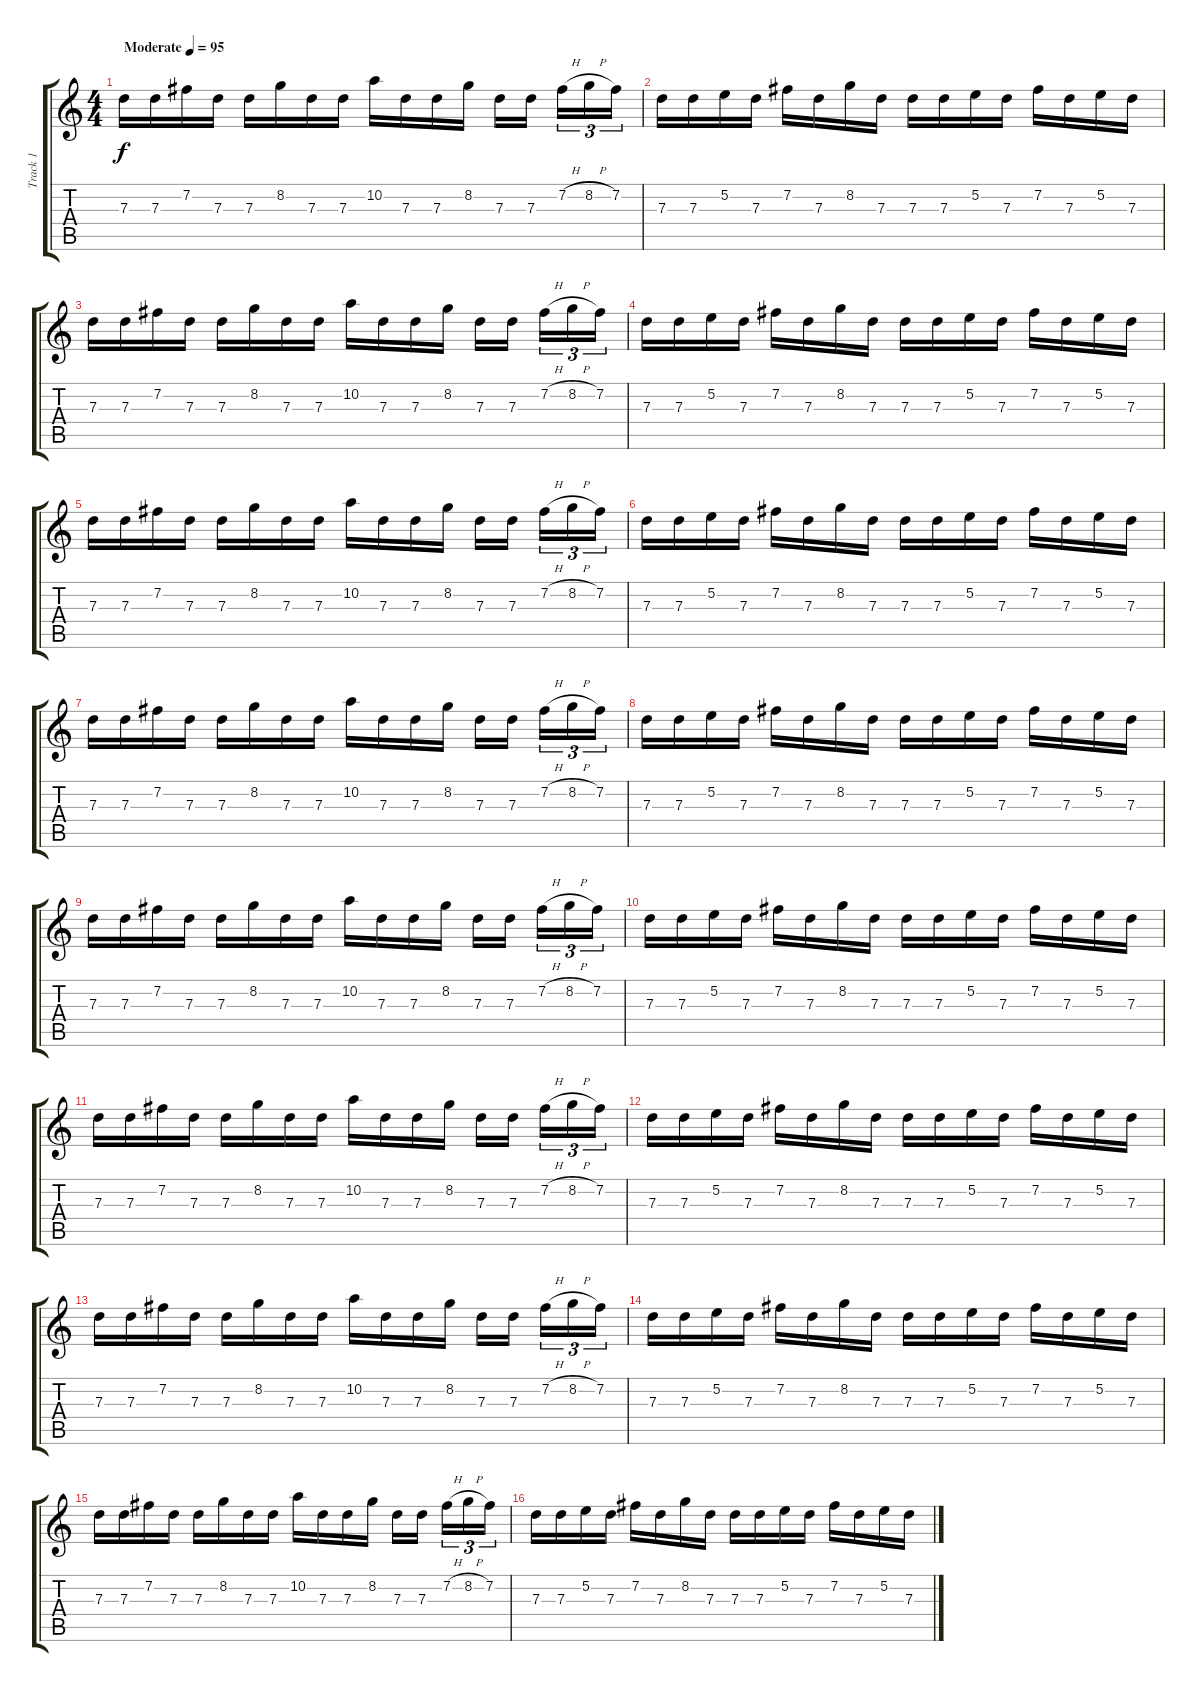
\track ("Track 1" "Track 1") {instrument distortionguitar}
\staff {score tabs}
\tuning (E4 B3 G3 D3 A2 D2) {hide}
\ts (4 4)
\tempo (95 "Moderate")
\clef g2
\ks c
7.3.16{dy f instrument distortionguitar} 7.3.16 7.2.16 7.3.16 7.3.16 8.2.16 7.3.16 7.3.16 10.2.16 7.3.16 7.3.16 8.2.16 7.3.16 7.3.16{beam splitsecondary} 7.2{h}.16{tu (3 2)} 8.2{h}.16{tu (3 2)} 7.2.16{tu (3 2)} |
7.3.16 7.3.16 5.2.16 7.3.16 7.2.16 7.3.16 8.2.16 7.3.16 7.3.16 7.3.16 5.2.16 7.3.16 7.2.16 7.3.16 5.2.16 7.3.16 |
7.3.16 7.3.16 7.2.16 7.3.16 7.3.16 8.2.16 7.3.16 7.3.16 10.2.16 7.3.16 7.3.16 8.2.16 7.3.16 7.3.16{beam splitsecondary} 7.2{h}.16{tu (3 2)} 8.2{h}.16{tu (3 2)} 7.2.16{tu (3 2)} |
7.3.16 7.3.16 5.2.16 7.3.16 7.2.16 7.3.16 8.2.16 7.3.16 7.3.16 7.3.16 5.2.16 7.3.16 7.2.16 7.3.16 5.2.16 7.3.16 |
7.3.16 7.3.16 7.2.16 7.3.16 7.3.16 8.2.16 7.3.16 7.3.16 10.2.16 7.3.16 7.3.16 8.2.16 7.3.16 7.3.16{beam splitsecondary} 7.2{h}.16{tu (3 2)} 8.2{h}.16{tu (3 2)} 7.2.16{tu (3 2)} |
7.3.16 7.3.16 5.2.16 7.3.16 7.2.16 7.3.16 8.2.16 7.3.16 7.3.16 7.3.16 5.2.16 7.3.16 7.2.16 7.3.16 5.2.16 7.3.16 |
7.3.16 7.3.16 7.2.16 7.3.16 7.3.16 8.2.16 7.3.16 7.3.16 10.2.16 7.3.16 7.3.16 8.2.16 7.3.16 7.3.16{beam splitsecondary} 7.2{h}.16{tu (3 2)} 8.2{h}.16{tu (3 2)} 7.2.16{tu (3 2)} |
7.3.16 7.3.16 5.2.16 7.3.16 7.2.16 7.3.16 8.2.16 7.3.16 7.3.16 7.3.16 5.2.16 7.3.16 7.2.16 7.3.16 5.2.16 7.3.16 |
7.3.16 7.3.16 7.2.16 7.3.16 7.3.16 8.2.16 7.3.16 7.3.16 10.2.16 7.3.16 7.3.16 8.2.16 7.3.16 7.3.16{beam splitsecondary} 7.2{h}.16{tu (3 2)} 8.2{h}.16{tu (3 2)} 7.2.16{tu (3 2)} |
7.3.16 7.3.16 5.2.16 7.3.16 7.2.16 7.3.16 8.2.16 7.3.16 7.3.16 7.3.16 5.2.16 7.3.16 7.2.16 7.3.16 5.2.16 7.3.16 |
7.3.16 7.3.16 7.2.16 7.3.16 7.3.16 8.2.16 7.3.16 7.3.16 10.2.16 7.3.16 7.3.16 8.2.16 7.3.16 7.3.16{beam splitsecondary} 7.2{h}.16{tu (3 2)} 8.2{h}.16{tu (3 2)} 7.2.16{tu (3 2)} |
7.3.16 7.3.16 5.2.16 7.3.16 7.2.16 7.3.16 8.2.16 7.3.16 7.3.16 7.3.16 5.2.16 7.3.16 7.2.16 7.3.16 5.2.16 7.3.16 |
7.3.16 7.3.16 7.2.16 7.3.16 7.3.16 8.2.16 7.3.16 7.3.16 10.2.16 7.3.16 7.3.16 8.2.16 7.3.16 7.3.16{beam splitsecondary} 7.2{h}.16{tu (3 2)} 8.2{h}.16{tu (3 2)} 7.2.16{tu (3 2)} |
7.3.16 7.3.16 5.2.16 7.3.16 7.2.16 7.3.16 8.2.16 7.3.16 7.3.16 7.3.16 5.2.16 7.3.16 7.2.16 7.3.16 5.2.16 7.3.16 |
7.3.16 7.3.16 7.2.16 7.3.16 7.3.16 8.2.16 7.3.16 7.3.16 10.2.16 7.3.16 7.3.16 8.2.16 7.3.16 7.3.16{beam splitsecondary} 7.2{h}.16{tu (3 2)} 8.2{h}.16{tu (3 2)} 7.2.16{tu (3 2)} |
7.3.16 7.3.16 5.2.16 7.3.16 7.2.16 7.3.16 8.2.16 7.3.16 7.3.16 7.3.16 5.2.16 7.3.16 7.2.16 7.3.16 5.2.16 7.3.16
